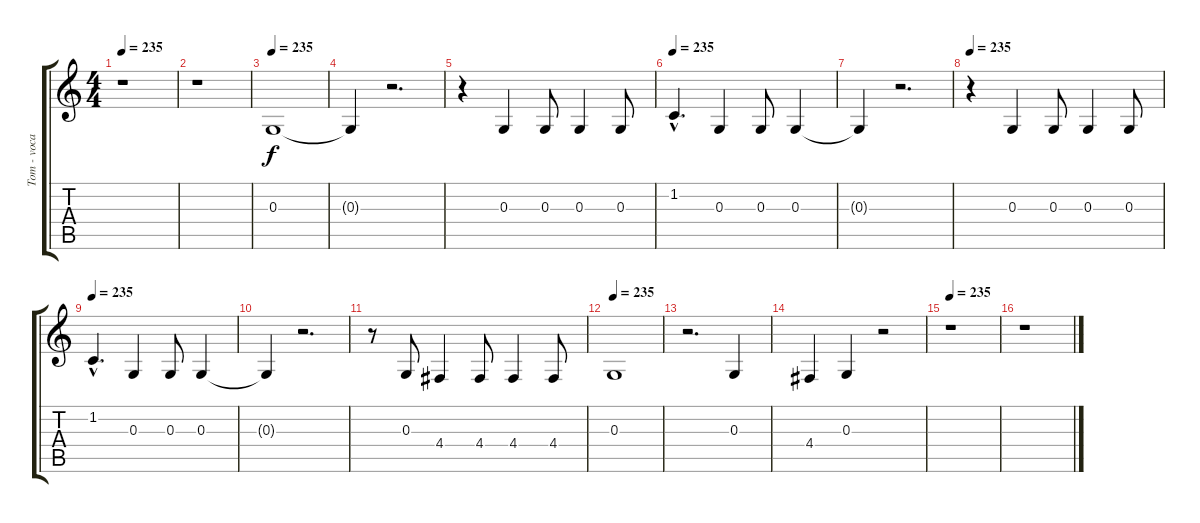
\track ("Tom - vocal" "Tom - voca") {instrument trombone}
\staff {score tabs}
\tuning (E4 B3 G3 D3 A2 E2) {hide}
\ts (4 4)
\tempo 235
\clef g2
\ks c
r.1{dy f} |
r.1 |
\tempo 235
0.3.1 |
0.3{t}.4 r.2{d} |
r.4 0.3.4 0.3.8 0.3.4 0.3.8 |
\tempo 235
1.2{hac}.4{d} 0.3.4 0.3.8 0.3.4 |
0.3{t}.4 r.2{d} |
\tempo 235
r.4 0.3.4 0.3.8 0.3.4 0.3.8 |
\tempo 235
1.2{hac}.4{d} 0.3.4 0.3.8 0.3.4 |
0.3{t}.4 r.2{d} |
r.8 0.3.8 4.4.4 4.4.8 4.4.4 4.4.8 |
\tempo 235
0.3.1 |
r.2{d} 0.3.4 |
4.4.4 0.3.4 r.2 |
\tempo 235
r.1 |
r.1
